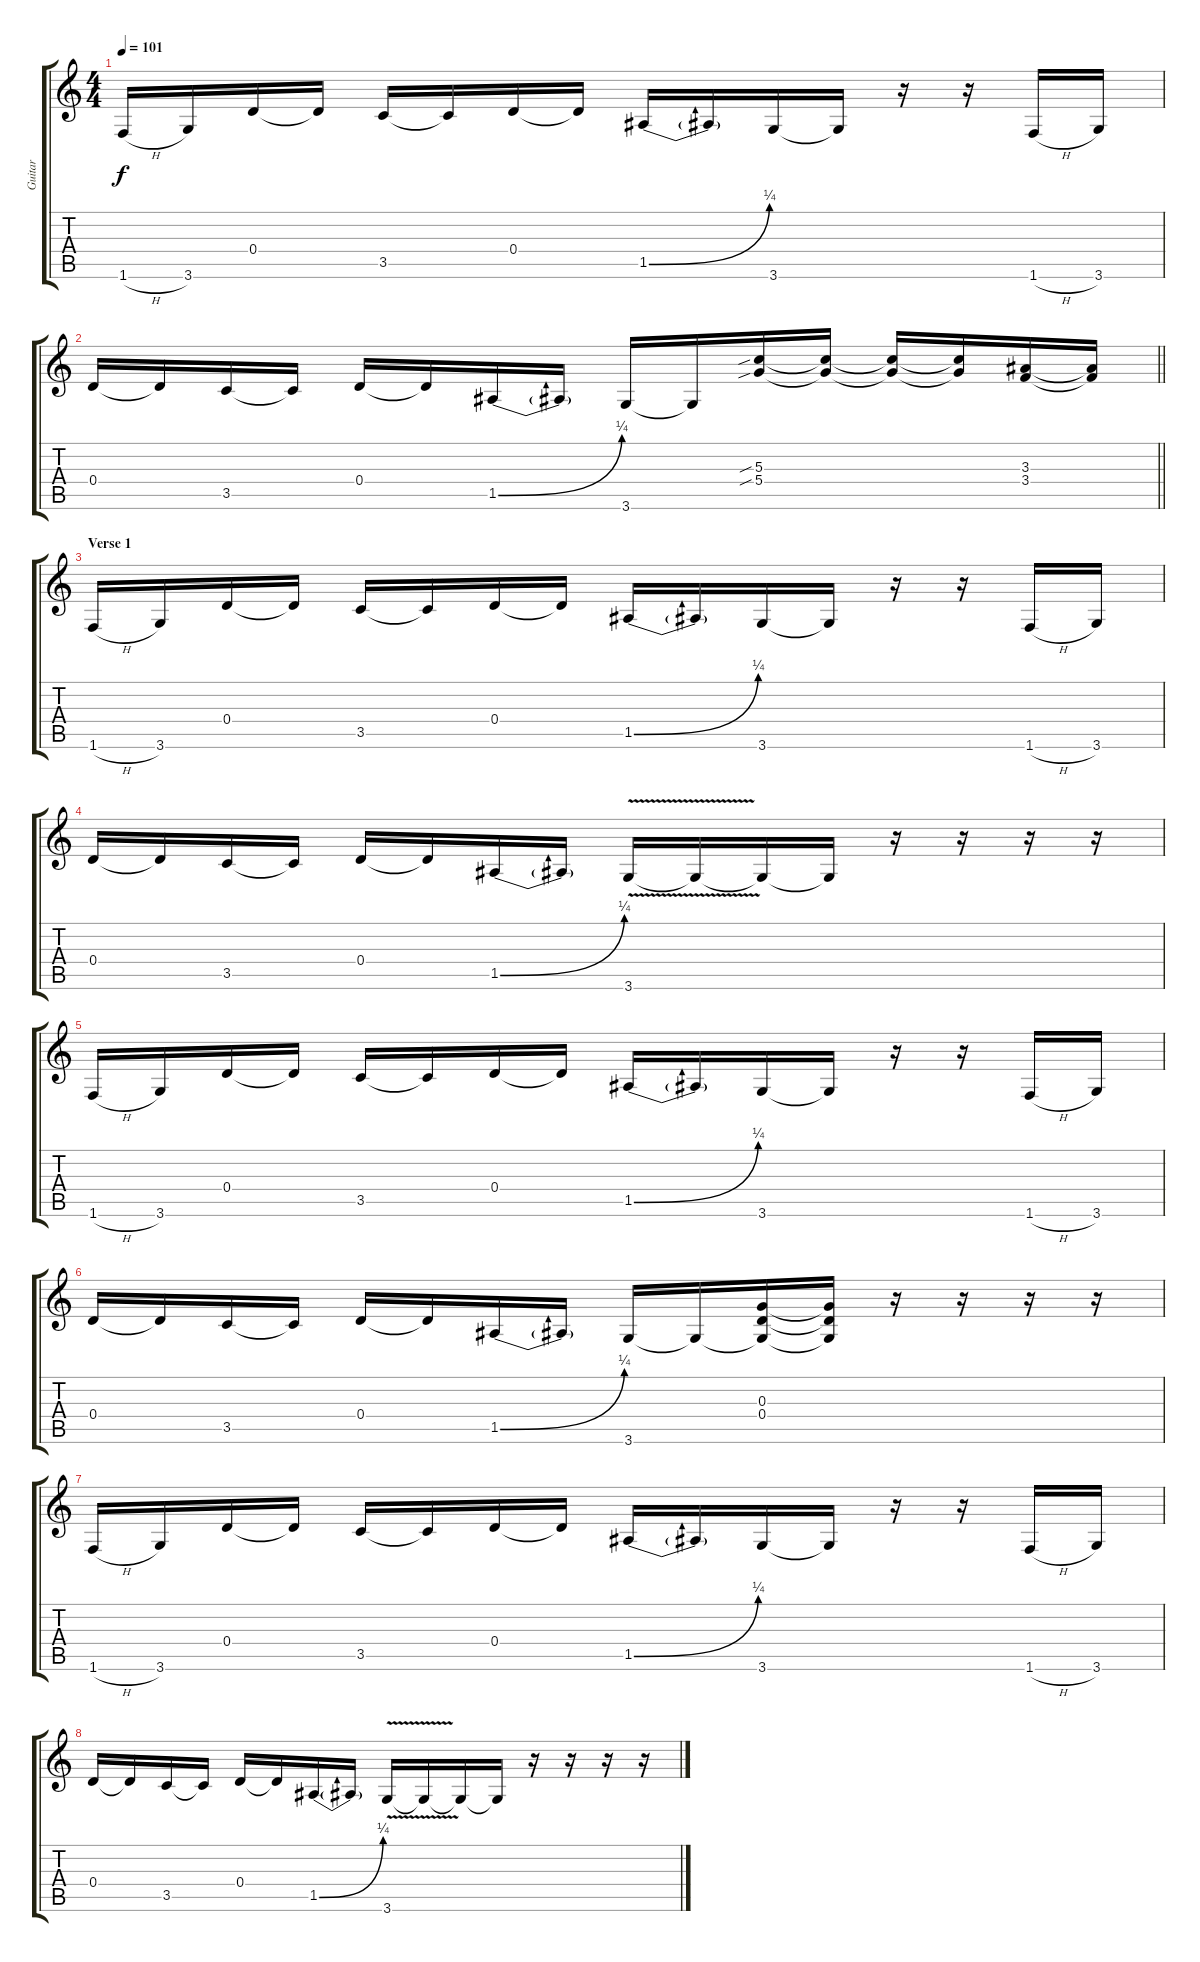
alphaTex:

\track ("Guitar" "Guitar") {instrument overdrivenguitar}
\staff {score tabs}
\tuning (E4 B3 G3 D3 A2 E2) {hide}
\ts (4 4)
\tempo 101
\clef g2
\ks c
1.6{h}.16{dy f} 3.6.16 0.4.16 0.4{t}.16 3.5.16 3.5{t}.16 0.4.16 0.4{t}.16 1.5{be (bend 0 0 60 1)}.16 1.5{t}.16 3.6.16 3.6{t}.16 r.16 r.16 1.6{h}.16 3.6.16 |
\barLineRight lightlight
0.4.16 0.4{t}.16 3.5.16 3.5{t}.16 0.4.16 0.4{t}.16 1.5{be (bend 0 0 60 1)}.16 1.5{t}.16 3.6.16 3.6{t}.16 (5.3{sib} 5.4{sib}).16 (5.3{t} 5.4{t}).16 (5.3{t} 5.4{t}).16 (5.3{t} 5.4{t}).16 (3.3 3.4).16 (3.3{t} 3.4{t}).16 |
\section ("" "Verse 1")
1.6{h}.16 3.6.16 0.4.16 0.4{t}.16 3.5.16 3.5{t}.16 0.4.16 0.4{t}.16 1.5{be (bend 0 0 60 1)}.16 1.5{t}.16 3.6.16 3.6{t}.16 r.16 r.16 1.6{h}.16 3.6.16 |
0.4.16 0.4{t}.16 3.5.16 3.5{t}.16 0.4.16 0.4{t}.16 1.5{be (bend 0 0 60 1)}.16 1.5{t}.16 3.6{v}.16 3.6{t}.16 3.6{t}.16 3.6{t}.16 r.16 r.16 r.16 r.16 |
1.6{h}.16 3.6.16 0.4.16 0.4{t}.16 3.5.16 3.5{t}.16 0.4.16 0.4{t}.16 1.5{be (bend 0 0 60 1)}.16 1.5{t}.16 3.6.16 3.6{t}.16 r.16 r.16 1.6{h}.16 3.6.16 |
0.4.16 0.4{t}.16 3.5.16 3.5{t}.16 0.4.16 0.4{t}.16 1.5{be (bend 0 0 60 1)}.16 1.5{t}.16 3.6.16 3.6{t}.16 (0.3 0.4 3.6{t}).16 (0.3{t} 0.4{t} 3.6{t}).16 r.16 r.16 r.16 r.16 |
1.6{h}.16 3.6.16 0.4.16 0.4{t}.16 3.5.16 3.5{t}.16 0.4.16 0.4{t}.16 1.5{be (bend 0 0 60 1)}.16 1.5{t}.16 3.6.16 3.6{t}.16 r.16 r.16 1.6{h}.16 3.6.16 |
0.4.16 0.4{t}.16 3.5.16 3.5{t}.16 0.4.16 0.4{t}.16 1.5{be (bend 0 0 60 1)}.16 1.5{t}.16 3.6{v}.16 3.6{t}.16 3.6{t}.16 3.6{t}.16 r.16 r.16 r.16 r.16
